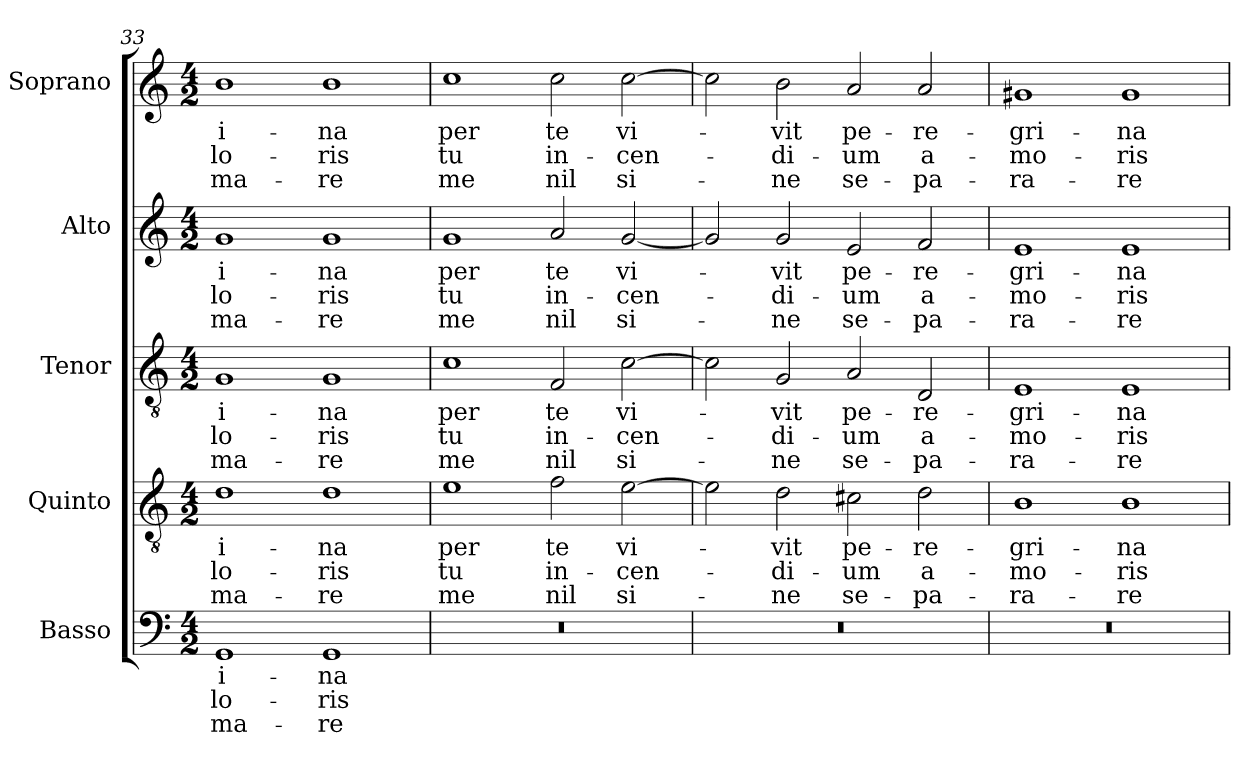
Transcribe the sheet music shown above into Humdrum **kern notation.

**kern	**text	**text	**text	**kern	**text	**text	**text	**kern	**text	**text	**text	**kern	**text	**text	**text	**kern	**text	**text	**text
*part5	*part5	*part5	*part5	*part4	*part4	*part4	*part4	*part3	*part3	*part3	*part3	*part2	*part2	*part2	*part2	*part1	*part1	*part1	*part1
*staff5	*staff5	*staff5	*staff5	*staff4	*staff4	*staff4	*staff4	*staff3	*staff3	*staff3	*staff3	*staff2	*staff2	*staff2	*staff2	*staff1	*staff1	*staff1	*staff1
*I"Basso	*	*	*	*I"Quinto	*	*	*	*I"Tenor	*	*	*	*I"Alto	*	*	*	*I"Soprano	*	*	*
*I'B.	*	*	*	*I'Q.	*	*	*	*I'T.	*	*	*	*I'A.	*	*	*	*I'S.	*	*	*
*clefF4	*	*	*	*clefGv2	*	*	*	*clefGv2	*	*	*	*clefG2	*	*	*	*clefG2	*	*	*
*	*	*	*	*ITrd7c12	*	*	*	*ITrd7c12	*	*	*	*	*	*	*	*	*	*	*
*k[]	*	*	*	*k[]	*	*	*	*k[]	*	*	*	*k[]	*	*	*	*k[]	*	*	*
*C:	*	*	*	*C:	*	*	*	*C:	*	*	*	*C:	*	*	*	*C:	*	*	*
*M4/2	*	*	*	*M4/2	*	*	*	*M4/2	*	*	*	*M4/2	*	*	*	*M4/2	*	*	*
=33	=33	=33	=33	=33	=33	=33	=33	=33	=33	=33	=33	=33	=33	=33	=33	=33	=33	=33	=33
!	!LO:LY:b:color=#000000	!LO:LY:b:color=#000000	!LO:LY:b:color=#000000	!	!	!	!	!	!	!	!	!	!	!	!	!	!	!	!
!	!	!	!	!	!LO:LY:b:color=#000000	!LO:LY:b:color=#000000	!LO:LY:b:color=#000000	!	!	!	!	!	!	!	!	!	!	!	!
!	!	!	!	!	!	!	!	!	!LO:LY:b:color=#000000	!LO:LY:b:color=#000000	!LO:LY:b:color=#000000	!	!	!	!	!	!	!	!
!	!	!	!	!	!	!	!	!	!	!	!	!	!LO:LY:b:color=#000000	!LO:LY:b:color=#000000	!LO:LY:b:color=#000000	!	!	!	!
!	!	!	!	!	!	!	!	!	!	!	!	!	!	!	!	!	!LO:LY:b:color=#000000	!LO:LY:b:color=#000000	!LO:LY:b:color=#000000
1GGi	-i-	-lo-	-ma-	1Di	-i-	-lo-	-ma-	1GGi	-i-	-lo-	-ma-	1gi	-i-	-lo-	-ma-	1bi	-i-	-lo-	-ma-
!	!LO:LY:b:color=#000000	!LO:LY:b:color=#000000	!LO:LY:b:color=#000000	!	!	!	!	!	!	!	!	!	!	!	!	!	!	!	!
!	!	!	!	!	!LO:LY:b:color=#000000	!LO:LY:b:color=#000000	!LO:LY:b:color=#000000	!	!	!	!	!	!	!	!	!	!	!	!
!	!	!	!	!	!	!	!	!	!LO:LY:b:color=#000000	!LO:LY:b:color=#000000	!LO:LY:b:color=#000000	!	!	!	!	!	!	!	!
!	!	!	!	!	!	!	!	!	!	!	!	!	!LO:LY:b:color=#000000	!LO:LY:b:color=#000000	!LO:LY:b:color=#000000	!	!	!	!
!	!	!	!	!	!	!	!	!	!	!	!	!	!	!	!	!	!LO:LY:b:color=#000000	!LO:LY:b:color=#000000	!LO:LY:b:color=#000000
1GGi	-na	-ris	-re	1Di	-na	-ris	-re	1GGi	-na	-ris	-re	1gi	-na	-ris	-re	1bi	-na	-ris	-re
=34	=34	=34	=34	=34	=34	=34	=34	=34	=34	=34	=34	=34	=34	=34	=34	=34	=34	=34	=34
!LO:N:vis=1	!	!	!	!	!	!	!	!	!	!	!	!	!	!	!	!	!	!	!
!	!	!	!	!	!LO:LY:b:color=#000000	!LO:LY:b:color=#000000	!LO:LY:b:color=#000000	!	!	!	!	!	!	!	!	!	!	!	!
!	!	!	!	!	!	!	!	!	!LO:LY:b:color=#000000	!LO:LY:b:color=#000000	!LO:LY:b:color=#000000	!	!	!	!	!	!	!	!
!	!	!	!	!	!	!	!	!	!	!	!	!	!LO:LY:b:color=#000000	!LO:LY:b:color=#000000	!LO:LY:b:color=#000000	!	!	!	!
!	!	!	!	!	!	!	!	!	!	!	!	!	!	!	!	!	!LO:LY:b:color=#000000	!LO:LY:b:color=#000000	!LO:LY:b:color=#000000
0r	.	.	.	1Ei	per	tu	me	1Ci	per	tu	me	1gi	per	tu	me	1cci	per	tu	me
!	!	!	!	!	!LO:LY:b:color=#000000	!LO:LY:b:color=#000000	!LO:LY:b:color=#000000	!	!	!	!	!	!	!	!	!	!	!	!
!	!	!	!	!	!	!	!	!	!LO:LY:b:color=#000000	!LO:LY:b:color=#000000	!LO:LY:b:color=#000000	!	!	!	!	!	!	!	!
!	!	!	!	!	!	!	!	!	!	!	!	!	!LO:LY:b:color=#000000	!LO:LY:b:color=#000000	!LO:LY:b:color=#000000	!	!	!	!
!	!	!	!	!	!	!	!	!	!	!	!	!	!	!	!	!	!LO:LY:b:color=#000000	!LO:LY:b:color=#000000	!LO:LY:b:color=#000000
.	.	.	.	2Fi\	te	in-	nil	2FFi/	te	in-	nil	2ai/	te	in-	nil	2cci\	te	in-	nil
!	!	!	!	!	!LO:LY:b:color=#000000	!LO:LY:b:color=#000000	!LO:LY:b:color=#000000	!	!	!	!	!	!	!	!	!	!	!	!
!	!	!	!	!	!	!	!	!	!LO:LY:b:color=#000000	!LO:LY:b:color=#000000	!LO:LY:b:color=#000000	!	!	!	!	!	!	!	!
!	!	!	!	!	!	!	!	!	!	!	!	!	!LO:LY:b:color=#000000	!LO:LY:b:color=#000000	!LO:LY:b:color=#000000	!	!	!	!
!	!	!	!	!	!	!	!	!	!	!	!	!	!	!	!	!	!LO:LY:b:color=#000000	!LO:LY:b:color=#000000	!LO:LY:b:color=#000000
.	.	.	.	[2Ei\	vi-	-cen-	si-	[2Ci\	vi-	-cen-	si-	[2gi/	vi-	-cen-	si-	[2cci\	vi-	-cen-	si-
=35	=35	=35	=35	=35	=35	=35	=35	=35	=35	=35	=35	=35	=35	=35	=35	=35	=35	=35	=35
!LO:N:vis=1	!	!	!	!	!	!	!	!	!	!	!	!	!	!	!	!	!	!	!
0r	.	.	.	2Ei\]	.	.	.	2Ci\]	.	.	.	2gi/]	.	.	.	2cci\]	.	.	.
!	!	!	!	!	!LO:LY:b:color=#000000	!LO:LY:b:color=#000000	!LO:LY:b:color=#000000	!	!	!	!	!	!	!	!	!	!	!	!
!	!	!	!	!	!	!	!	!	!LO:LY:b:color=#000000	!LO:LY:b:color=#000000	!LO:LY:b:color=#000000	!	!	!	!	!	!	!	!
!	!	!	!	!	!	!	!	!	!	!	!	!	!LO:LY:b:color=#000000	!LO:LY:b:color=#000000	!LO:LY:b:color=#000000	!	!	!	!
!	!	!	!	!	!	!	!	!	!	!	!	!	!	!	!	!	!LO:LY:b:color=#000000	!LO:LY:b:color=#000000	!LO:LY:b:color=#000000
.	.	.	.	2Di\	-vit	-di-	-ne	2GGi/	-vit	-di-	-ne	2gi/	-vit	-di-	-ne	2bi\	-vit	-di-	-ne
!	!	!	!	!	!LO:LY:b:color=#000000	!LO:LY:b:color=#000000	!LO:LY:b:color=#000000	!	!	!	!	!	!	!	!	!	!	!	!
!	!	!	!	!	!	!	!	!	!LO:LY:b:color=#000000	!LO:LY:b:color=#000000	!LO:LY:b:color=#000000	!	!	!	!	!	!	!	!
!	!	!	!	!	!	!	!	!	!	!	!	!	!LO:LY:b:color=#000000	!LO:LY:b:color=#000000	!LO:LY:b:color=#000000	!	!	!	!
!	!	!	!	!	!	!	!	!	!	!	!	!	!	!	!	!	!LO:LY:b:color=#000000	!LO:LY:b:color=#000000	!LO:LY:b:color=#000000
.	.	.	.	2C#Xi\	pe-	-um	se-	2AAi/	pe-	-um	se-	2ei/	pe-	-um	se-	2ai/	pe-	-um	se-
!	!	!	!	!	!LO:LY:b:color=#000000	!LO:LY:b:color=#000000	!LO:LY:b:color=#000000	!	!	!	!	!	!	!	!	!	!	!	!
!	!	!	!	!	!	!	!	!	!LO:LY:b:color=#000000	!LO:LY:b:color=#000000	!LO:LY:b:color=#000000	!	!	!	!	!	!	!	!
!	!	!	!	!	!	!	!	!	!	!	!	!	!LO:LY:b:color=#000000	!LO:LY:b:color=#000000	!LO:LY:b:color=#000000	!	!	!	!
!	!	!	!	!	!	!	!	!	!	!	!	!	!	!	!	!	!LO:LY:b:color=#000000	!LO:LY:b:color=#000000	!LO:LY:b:color=#000000
.	.	.	.	2Di\	-re-	a-	-pa-	2DDi/	-re-	a-	-pa-	2fi/	-re-	a-	-pa-	2ai/	-re-	a-	-pa-
!!LO:PB:g=z
=36	=36	=36	=36	=36	=36	=36	=36	=36	=36	=36	=36	=36	=36	=36	=36	=36	=36	=36	=36
!LO:N:vis=1	!	!	!	!	!	!	!	!	!	!	!	!	!	!	!	!	!	!	!
!	!	!	!	!	!LO:LY:b:color=#000000	!LO:LY:b:color=#000000	!LO:LY:b:color=#000000	!	!	!	!	!	!	!	!	!	!	!	!
!	!	!	!	!	!	!	!	!	!LO:LY:b:color=#000000	!LO:LY:b:color=#000000	!LO:LY:b:color=#000000	!	!	!	!	!	!	!	!
!	!	!	!	!	!	!	!	!	!	!	!	!	!LO:LY:b:color=#000000	!LO:LY:b:color=#000000	!LO:LY:b:color=#000000	!	!	!	!
!	!	!	!	!	!	!	!	!	!	!	!	!	!	!	!	!	!LO:LY:b:color=#000000	!LO:LY:b:color=#000000	!LO:LY:b:color=#000000
0r	.	.	.	1BBi	-gri-	-mo-	-ra-	1EEi	-gri-	-mo-	-ra-	1ei	-gri-	-mo-	-ra-	1g#Xi	-gri-	-mo-	-ra-
!	!	!	!	!	!LO:LY:b:color=#000000	!LO:LY:b:color=#000000	!LO:LY:b:color=#000000	!	!	!	!	!	!	!	!	!	!	!	!
!	!	!	!	!	!	!	!	!	!LO:LY:b:color=#000000	!LO:LY:b:color=#000000	!LO:LY:b:color=#000000	!	!	!	!	!	!	!	!
!	!	!	!	!	!	!	!	!	!	!	!	!	!LO:LY:b:color=#000000	!LO:LY:b:color=#000000	!LO:LY:b:color=#000000	!	!	!	!
!	!	!	!	!	!	!	!	!	!	!	!	!	!	!	!	!	!LO:LY:b:color=#000000	!LO:LY:b:color=#000000	!LO:LY:b:color=#000000
.	.	.	.	1BBi	-na	-ris	-re	1EEi	-na	-ris	-re	1ei	-na	-ris	-re	1g#i	-na	-ris	-re
=	=	=	=	=	=	=	=	=	=	=	=	=	=	=	=	=	=	=	=
*-	*-	*-	*-	*-	*-	*-	*-	*-	*-	*-	*-	*-	*-	*-	*-	*-	*-	*-	*-
